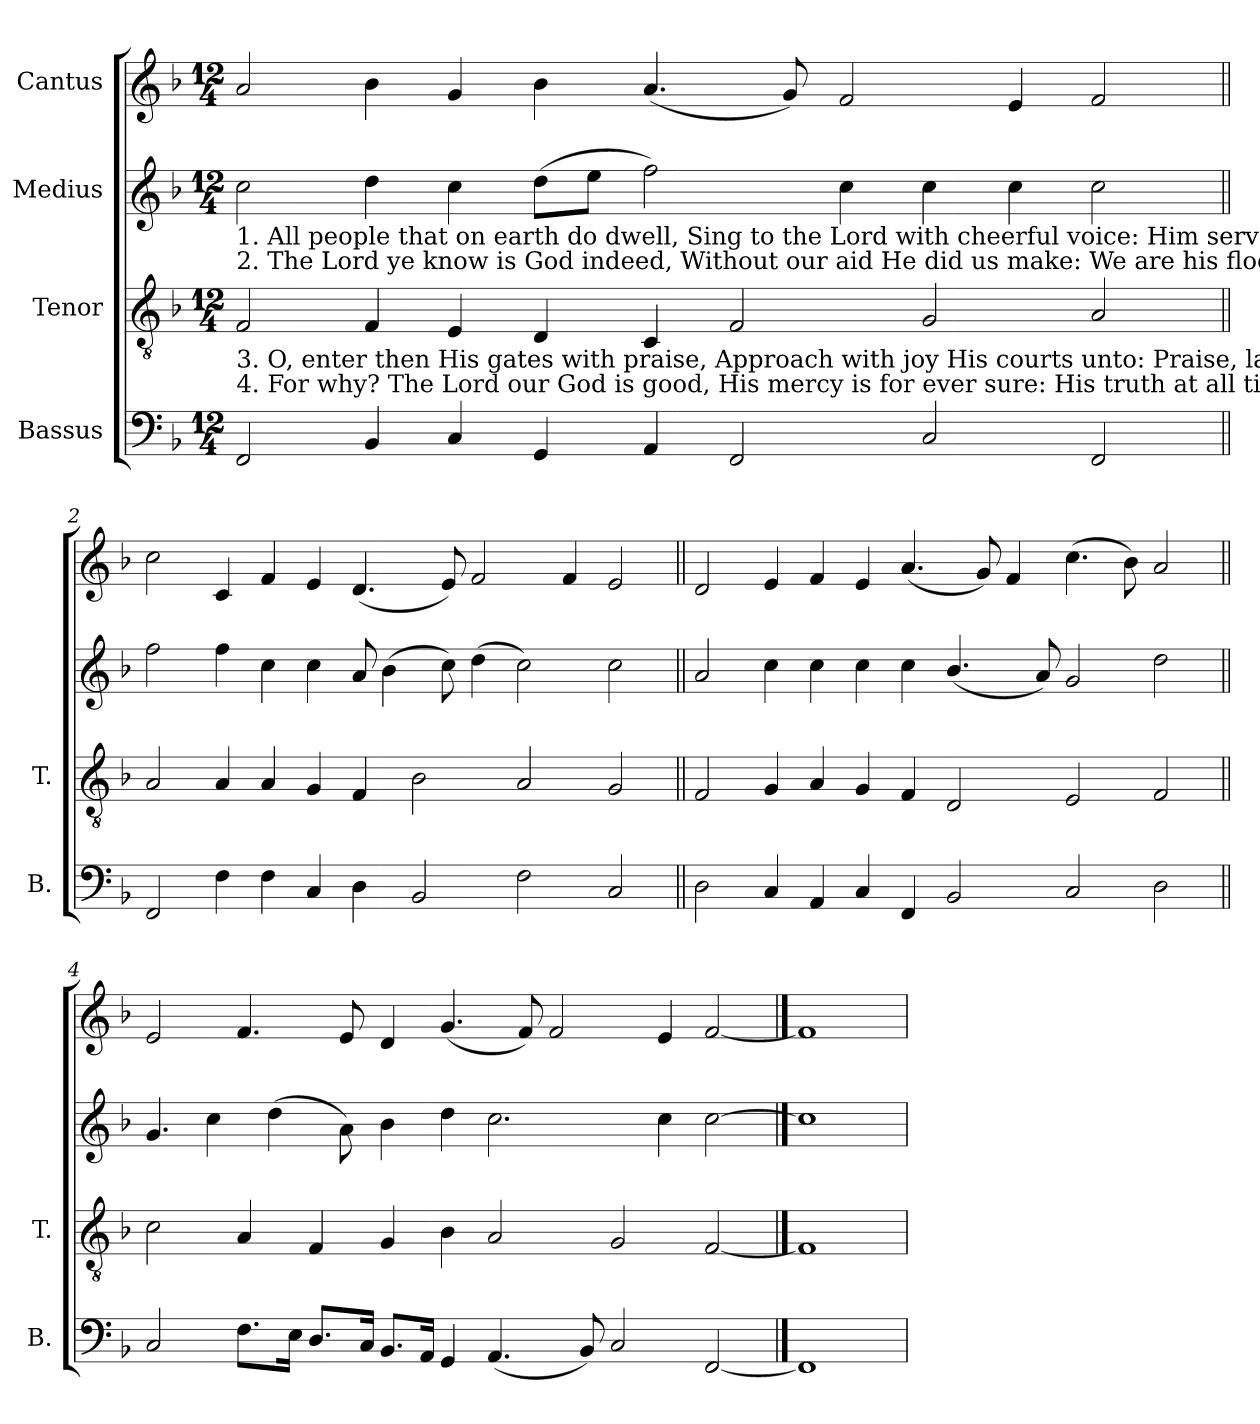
**kern	**kern	**kern	**kern
*part4	*part3	*part2	*part1
*staff4	*staff3	*staff2	*staff1
*I"Bassus	*I"Tenor	*I"Medius	*I"Cantus
*I'B.	*I'T.	*	*
*clefF4	*clefGv2	*clefG2	*clefG2
*k[b-]	*k[b-]	*k[b-]	*k[b-]
*M12/4	*M12/4	*M12/4	*M12/4
=1	=1	=1	=1
!	!	!LO:TX:b:t=1. All people that on earth do dwell, Sing to the Lord with cheerful voice&colon; Him serve with fear, His praise forth tell, Come ye before Him and rejoice.	!
!	!	!LO:TX:b:t=2. The Lord ye know is God indeed, Without our aid He did us make&colon; We are his flock, He doth us feed, And for His           sheep He doth   us     take.	!
!	!LO:TX:b:t=3. O, enter then His gates with praise, Approach with joy His courts unto&colon; Praise, laud, and bless His name always,  For it is seemly so      to     do.	!	!
!	!LO:TX:b:t=4. For why? The Lord our God is good, His mercy is for ever sure&colon;   His truth at all times firmly stood, And shall from          age to age         endure.	!	!
2FF/	2F/	2cc\	2a/
4BB-/	4F/	4dd\	4b-\
4C/	4E/	4cc\	4g/
4GG/	4D/	(8dd\L	4b-\
.	.	8ee\J	.
4AA/	4C/	2ff\)	(4.a/
2FF/	2F/	.	.
.	.	.	8g/)
.	.	4cc\	2f/
2C/	2G/	4cc\	.
.	.	4cc\	4e/
2FF/	2A/	2cc\	2f/
=2||	=2||	=2||	=2||
2FF/	2A/	2ff\	2cc\
4F\	4A/	4ff\	4c/
4F\	4A/	4cc\	4f/
4C/	4G/	4cc\	4e/
4D\	4F/	8a/	(4.d/
.	.	(4b-\	.
2BB-/	2B-\	.	.
.	.	8cc\)	8e/)
.	.	(4dd\	2f/
2F\	2A/	2cc\)	.
.	.	.	4f/
2C/	2G/	2cc\	2e/
=3||	=3||	=3||	=3||
2D\	2F/	2a/	2d/
4C/	4G/	4cc\	4e/
4AA/	4A/	4cc\	4f/
4C/	4G/	4cc\	4e/
4FF/	4F/	4cc\	(4.a/
2BB-/	2D/	(4.b-/	.
.	.	.	8g/)
.	.	.	4f/
.	.	8a/)	.
2C/	2E/	2g/	(4.cc\
.	.	.	8b-\)
2D\	2F/	2dd\	2a/
=4||	=4||	=4||	=4||
2C/	2c\	4.g/	2e/
.	.	4cc\	.
8.F\L	4A/	.	4.f/
.	.	(4dd\	.
16E\Jk	.	.	.
8.D/L	4F/	.	.
.	.	8a\)	8e/
16C/Jk	.	.	.
8.BB-/L	4G/	4b-\	4d/
16AA/Jk	.	.	.
4GG/	4B-\	4dd\	(4.g/
(4.AA/	2A/	2.cc\	.
.	.	.	8f/)
.	.	.	2f/
8BB-/)	.	.	.
2C/	2G/	.	.
.	.	4cc\	4e/
[2FF	[2F	[2cc	[2f
==5	==5	==5	==5
1FF]	1F]	1cc]	1f]
=	=	=	=
*-	*-	*-	*-
